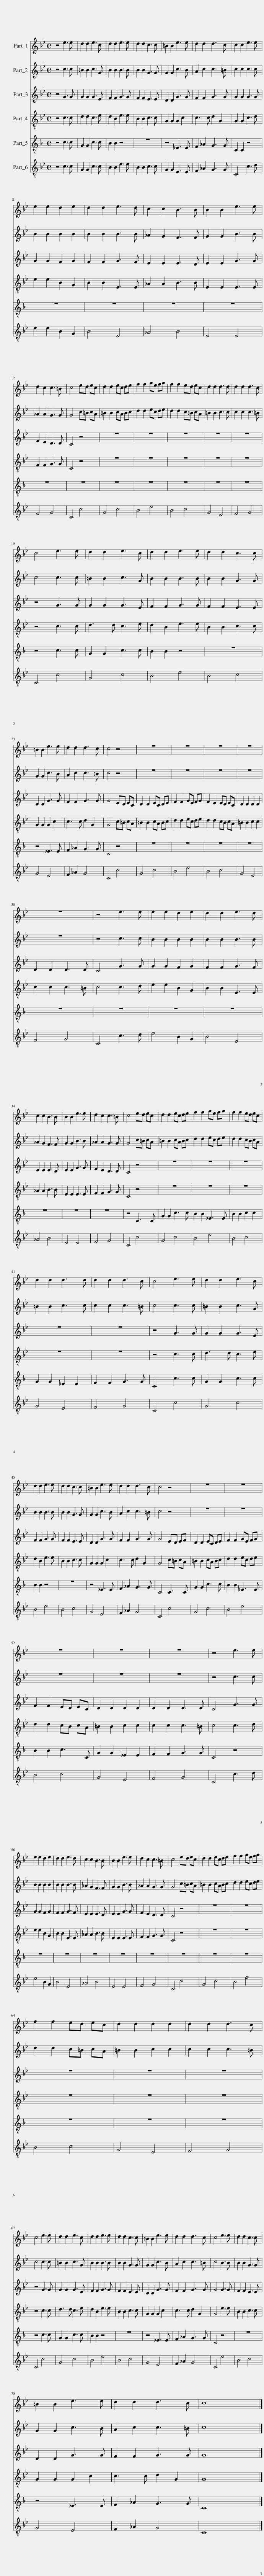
X:1
%%score 1 2 3 4 5 6
L:1/8
M:4/4
I:linebreak $
K:Bb
V:1 treble
V:2 treble
V:3 treble
V:4 treble-8
V:5 treble-8
V:6 treble-8
V:1
 z4 e3 e | d2 d2 e3 c | d2 d2 e3 e | d2 d2 c3 c | =B2 B2 e3 e | %5
 d2 d2 d3 c | c2 c2 e3 e |$ e2 e2 d2 e2 | d2 d2 e3 d | c2 c2 B3 B | %10
 B2 B2 e3 e |$ d2 c2 c3 =B | c4 ed ec | d2 d2 ec de | f2 f2 ge fg | %15
 f2 f2 ed ec | d2 d2 d3 d | d2 d2 d3 c |$ c4 e3 e | d2 d2 e3 c | %20
 d2 d2 e3 e | d2 d2 c3 c |$ =B2 B2 e3 e | d2 d2 d3 c | c4 z4 | %25
 z8 | z8 | z8 | z8 |$ z8 | %30
 z4 e3 e | e2 e2 d2 e2 | d2 d2 e3 d |$ c2 c2 B3 B | B2 B2 e3 e | %35
 d2 c2 c3 =B | c4 ed ec | d2 d2 ec de | f2 f2 ge fg | f2 f2 ed ec |$ %40
 d2 d2 d3 d | d2 d2 d3 c | c4 e3 e | d2 d2 e3 c |$ d2 d2 e3 e | %45
 d2 d2 c3 c | =B2 B2 e3 e | d2 d2 d3 c | c4 z4 | z8 | %50
 z8 |$ z8 | z8 | z8 | z4 e3 e |$ %55
 e2 e2 d2 e2 | d2 d2 e3 d | c2 c2 B3 B | B2 B2 e3 e | d2 c2 c3 =B | %60
 c4 ed ec | d2 d2 ec de | f2 f2 ge fg |$ f2 f2 ed ec | d2 d2 d2 d2 | %65
 d2 d2 d3 c |$ c4 e3 e | d2 d2 e3 c | d2 d2 e3 e | d2 d2 c3 c | %70
 =B2 B2 e3 e | d2 d2 d3 c | c4 e3 e | d2 d2 c3 c |$ =B2 B2 e3 e | %75
 d2 d2 d3 c | c8 |] %77
V:2
 z4 c3 c | =B2 B2 c3 G | B2 B2 B3 B | B2 B2 G3 G | G2 G2 c3 B | %5
 A2 c2 c3 =B | c2 c2 c3 c |$ B2 B2 B2 B2 | B2 B2 B3 B | _A2 G2 F3 F | %10
 G2 G2 B3 B |$ _A2 A2 G3 G | G4 c=B cA | =B2 B2 cA Bc | d2 d2 ec de | %15
 d2 d2 c=B cA | =B2 B2 c3 c | c2 c2 c3 =B |$ c4 c3 c | =B2 B2 c3 G | %20
 B2 B2 B3 B | B2 B2 G3 G |$ G2 G2 c3 B | A2 c2 c3 =B | c4 z4 | %25
 z8 | z8 | z8 | z8 |$ z8 | %30
 z4 c3 c | B2 B2 B2 B2 | B2 B2 B3 B |$ _A2 G2 F3 F | G2 G2 B3 B | %35
 _A2 A2 G3 G | G4 c=B cA | =B2 B2 cA Bc | d2 d2 ec de | d2 d2 cB cA |$ %40
 =B2 B2 c3 c | c2 c2 c3 =B | c4 c3 c | =B2 B2 c3 G |$ B2 B2 B3 B | %45
 B2 B2 G3 G | G2 G2 c3 B | A2 c2 c3 =B | c4 z4 | z8 | %50
 z8 |$ z8 | z8 | z8 | z4 c3 c |$ %55
 B2 B2 B2 B2 | B2 B2 B3 B | _A2 G2 F3 F | G2 G2 B3 B | _A2 A2 G3 G | %60
 G4 c=B cA | =B2 B2 cA Bc | d2 d2 ec de |$ d2 d2 c=B cA | =B2 B2 c2 c2 | %65
 c2 c2 c3 =B |$ c4 c3 c | =B2 B2 c3 G | B2 B2 B3 B | B2 B2 G3 G | %70
 G2 G2 c3 B | A2 c2 c3 =B | c4 B3 B | B2 B2 G3 G |$ G2 G2 c3 B | %75
 A2 c2 c3 =B | c8 |] %77
V:3
 z4 G3 G | G2 G2 G3 E | F2 F2 G3 G | F2 F2 E3 E | D2 D2 G3 G | %5
 F2 F2 G3 G | G2 G2 G3 G |$ G2 G2 F2 G2 | F2 F2 G3 F | E2 E2 E3 D | %10
 E2 E2 G3 G |$ F2 E2 D3 D | C4 z4 | z8 | z8 | %15
 z8 | z8 | z8 |$ z4 G3 G | G2 G2 G3 E | %20
 F2 F2 G3 G | F2 F2 E3 E |$ D2 D2 G3 G | F2 F2 G3 G | G4 ED EC | %25
 D2 D2 EC DE | F2 F2 GE FG | F2 E2 ED EC | D2 D2 D2 D2 |$ D2 D2 D3 D | %30
 C4 G3 G | G2 G2 F2 G2 | F2 F2 G3 F |$ E2 E2 E3 D | E2 E2 G3 G | %35
 F2 E2 D3 D | C4 z4 | z8 | z8 | z8 |$ %40
 z8 | z8 | z4 G3 G | G2 G2 G3 E |$ F2 F2 G3 G | %45
 F2 F2 E3 E | D2 D2 G3 G | F2 F2 G3 G | G4 ED EF | D2 D2 EC DE | %50
 F2 F2 GE FG |$ F2 F2 ED EC | D2 D2 D2 D2 | D2 D2 D3 D | C4 G3 G |$ %55
 G2 G2 F2 G2 | F2 F2 G3 F | E2 E2 E3 D | E2 E2 G3 G | F2 E2 D3 D | %60
 C4 z4 | z8 | z8 |$ z8 | z8 | %65
 z8 |$ z4 G3 G | G2 G2 G3 E | F2 F2 G3 G | F2 F2 E3 E | %70
 D2 D2 G3 G | F2 F2 G3 G | G4 G3 G | F2 F2 E3 E |$ D2 D2 G3 G | %75
 F2 F2 G3 G | G8 |] %77
V:4
 z4 c3 c | d2 d2 c3 e | d2 B2 e3 e | B2 B2 c3 c | G2 G2 G2 c2 | %5
 c3 c d2 G2 | G2 G2 c3 d |$ e2 e2 B2 G2 | B2 B2 E3 E | _A2 A2 B3 B | %10
 E2 E2 E3 E |$ F2 F2 G3 G | C4 z4 | z8 | z8 | %15
 z8 | z8 | z8 |$ z4 c3 c | d3 d c3 e | %20
 d2 B2 e3 e | B2 B2 c3 c |$ G2 G2 G2 c2 | c3 c d2 G2 | G4 c=B cA | %25
 =B2 B2 cA Bc | d2 d2 ec de | d2 d2 cB cA | =B2 B2 c2 c2 |$ c2 c2 c3 =B | %30
 c4 c3 d | e2 e2 B2 G2 | B2 B2 E3 E |$ _A2 A2 B3 B | E2 E2 E3 E | %35
 F2 F2 G3 G | C4 z4 | z8 | z8 | z8 |$ %40
 z8 | z8 | z4 c3 c | d3 d c3 e |$ d2 B2 e3 e | %45
 B2 B2 c3 c | G2 G2 G2 c2 | c3 c d2 G2 | G4 c=B cA | =B2 B2 cA Bc | %50
 d2 d2 ec de |$ d2 d2 cB cA | =B2 B2 c2 c2 | c2 c2 c3 =B | c4 c3 d |$ %55
 e2 e2 B2 G2 | B2 B2 E3 E | _A2 A2 B3 B | E2 E2 E3 E | F2 F2 G3 G | %60
 C4 z4 | z8 | z8 |$ z8 | z8 | %65
 z8 |$ z4 c3 c | d3 d c3 e | d2 B2 e3 e | B2 B2 c3 c | %70
 G2 G2 G2 c2 | c3 c d2 G2 | G4 e3 e | B2 B2 c3 c |$ G2 G2 G2 c2 | %75
 c3 c d2 G2 | G8 |] %77
V:5
[K:F] z4 c3 c | G2 G2 c3 c | B2 B2 z4 | z8 | z4 _E3 E | %5
 F2 _A2 G3 G | C2 C2 z4 |$ z8 | z8 | z8 | %10
 z8 |$ z8 | z8 | z8 | z8 | %15
 z8 | z8 | z8 |$ z4 c3 c | G2 G2 c3 c | %20
 B2 B2 z4 | z8 |$ z4 _E3 E | F2 _A2 G3 G | C4 z4 | %25
 z8 | z8 | z8 | z8 |$ z8 | %30
 z8 | z8 | z8 |$ z8 | z8 | %35
 z8 | z4 C3 C | G2 G2 c3 c | B2 B2 _E3 E | B2 B2 c2 c2 |$ %40
 G2 G2 _E2 E2 | F2 F2 G3 G | C4 c3 c | G2 G2 c3 c |$ B2 B2 z4 | %45
 z8 | z4 _E3 E | F2 _A2 G3 G | C4 C3 C | G2 G2 c3 c | %50
 B2 B2 _E3 E |$ B2 B2 c3 C | G2 G2 _E2 E2 | F2 F2 G3 G | C4 z4 |$ %55
 z8 | z8 | z8 | z8 | z8 | %60
 z8 | z8 | z8 |$ z8 | z8 | %65
 z8 |$ z4 c3 c | G2 G2 c3 c | B2 B2 z4 | z8 | %70
 z4 _E3 E | F2 _A2 G3 G | C4 z4 | z8 |$ z4 _E3 E | %75
 F2 _A2 G3 G | C8 |] %77
V:6
 z4 c3 c | G2 G2 c3 c | B2 B2 e3 e | B2 B2 c3 c | G2 G2 E3 E | %5
 F2 _A2 G3 G | C4 c3 d |$ e2 e2 B2 G2 | B4 E4 | _A4 B4 | %10
 E4 E4 |$ F4 G4 | C4 c4 | G4 c4 | B4 e4 | %15
 B4 c4 | G4 E4 | F4 G4 |$ C4 c4 | G4 c4 | %20
 B4 e4 | B4 c4 |$ G4 E4 | F2 _A2 G4 | C4 c4 | %25
 G4 c4 | B4 e4 | B4 c4 | G4 E4 |$ F4 G4 | %30
 C4 c3 d | e4 B2 G2 | B4 E4 |$ _A4 B4 | E4 E4 | %35
 F4 G4 | C4 c4 | G4 c4 | B4 e4 | B4 c4 |$ %40
 G4 E4 | F4 G4 | C4 c4 | G4 c4 |$ B4 e4 | %45
 B4 c4 | G4 E4 | F2 _A2 G4 | C4 c4 | G4 c4 | %50
 B4 e4 |$ B4 c4 | G4 E4 | F4 G4 | C4 c3 d |$ %55
 e4 B2 G2 | B4 E4 | _A4 B4 | E4 E4 | F4 G4 | %60
 C4 c4 | G4 c4 | B4 f4 |$ B4 c4 | G4 E4 | %65
 F4 G4 |$ C4 c4 | G4 c4 | B4 e4 | B4 c4 | %70
 G4 E4 | F2 _A2 G4 | C4 e4 | B4 c4 |$ G4 E4 | %75
 F2 _A2 G4 | C8 |] %77
